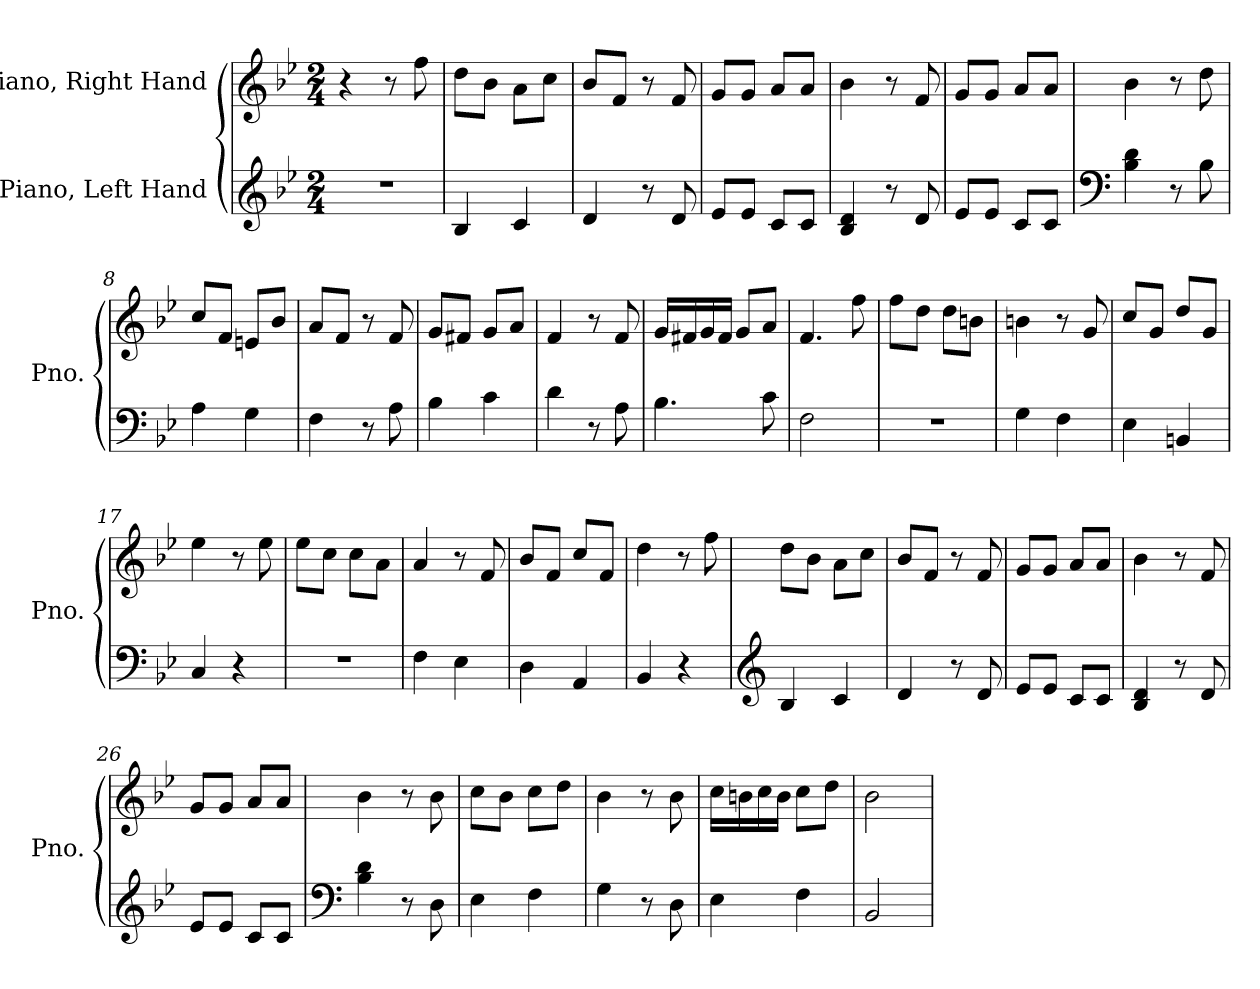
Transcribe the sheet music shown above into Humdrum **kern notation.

**kern	**kern
*part2	*part1
*staff2	*staff1
*I"Piano, Left Hand	*I"Piano, Right Hand
*I'Pno.	*I'Pno.
*clefG2	*clefG2
*k[b-e-]	*k[b-e-]
*M2/4	*M2/4
*MM100	*MM100
=1	=1
2r	4r
.	8r
.	8ff\
=2	=2
4B-/	8dd\L
.	8b-\J
4c/	8a\L
.	8cc\J
=3	=3
4d/	8b-/L
.	8f/J
8r	8r
8d/	8f/
=4	=4
8e-/L	8g/L
8e-/J	8g/J
8c/L	8a/L
8c/J	8a/J
=5	=5
4B-/ 4d/	4b-\
8r	8r
8d/	8f/
=6	=6
8e-/L	8g/L
8e-/J	8g/J
8c/L	8a/L
8c/J	8a/J
=7	=7
*clefF4	*
4B-\ 4d\	4b-\
8r	8r
8B-\	8dd\
!!LO:LB:g=z
=8	=8
4A\	8cc/L
.	8f/J
4G\	8en/L
.	8b-/J
=9	=9
4F\	8a/L
.	8f/J
8r	8r
8A\	8f/
=10	=10
4B-\	8g/L
.	8f#X/J
4c\	8g/L
.	8a/J
=11	=11
4d\	4f/
8r	8r
8A\	8f/
=12	=12
4.B-\	16g/LL
.	16f#X/
.	16g/
.	16f#/JJ
.	8g/L
8c\	8a/J
=13	=13
2F\	4.f/
.	8ff\
=14	=14
2r	8ff\L
.	8dd\J
.	8dd\L
.	8bn\J
=15	=15
4G\	4bn\
4F\	8r
.	8g/
!!LO:LB:g=z
=16	=16
4E-\	8cc/L
.	8g/J
4BBn/	8dd/L
.	8g/J
=17	=17
4C/	4ee-\
4r	8r
.	8ee-\
=18	=18
2r	8ee-\L
.	8cc\J
.	8cc\L
.	8a\J
=19	=19
4F\	4a/
4E-\	8r
.	8f/
=20	=20
4D\	8b-/L
.	8f/J
4AA/	8cc/L
.	8f/J
=21	=21
4BB-/	4dd\
4r	8r
.	8ff\
=22	=22
*clefG2	*
4B-/	8dd\L
.	8b-\J
4c/	8a\L
.	8cc\J
=23	=23
4d/	8b-/L
.	8f/J
8r	8r
8d/	8f/
!!LO:LB:g=z
=24	=24
8e-/L	8g/L
8e-/J	8g/J
8c/L	8a/L
8c/J	8a/J
=25	=25
4B-/ 4d/	4b-\
8r	8r
8d/	8f/
=26	=26
8e-/L	8g/L
8e-/J	8g/J
8c/L	8a/L
8c/J	8a/J
=27	=27
*clefF4	*
4B-\ 4d\	4b-\
8r	8r
8D\	8b-\
=28	=28
4E-\	8cc\L
.	8b-\J
4F\	8cc\L
.	8dd\J
=29	=29
4G\	4b-\
8r	8r
8D\	8b-\
=30	=30
4E-\	16cc\LL
.	16bn\
.	16cc\
.	16b\JJ
4F\	8cc\L
.	8dd\J
=31	=31
2BB-/	2b-\
=	=
*-	*-
